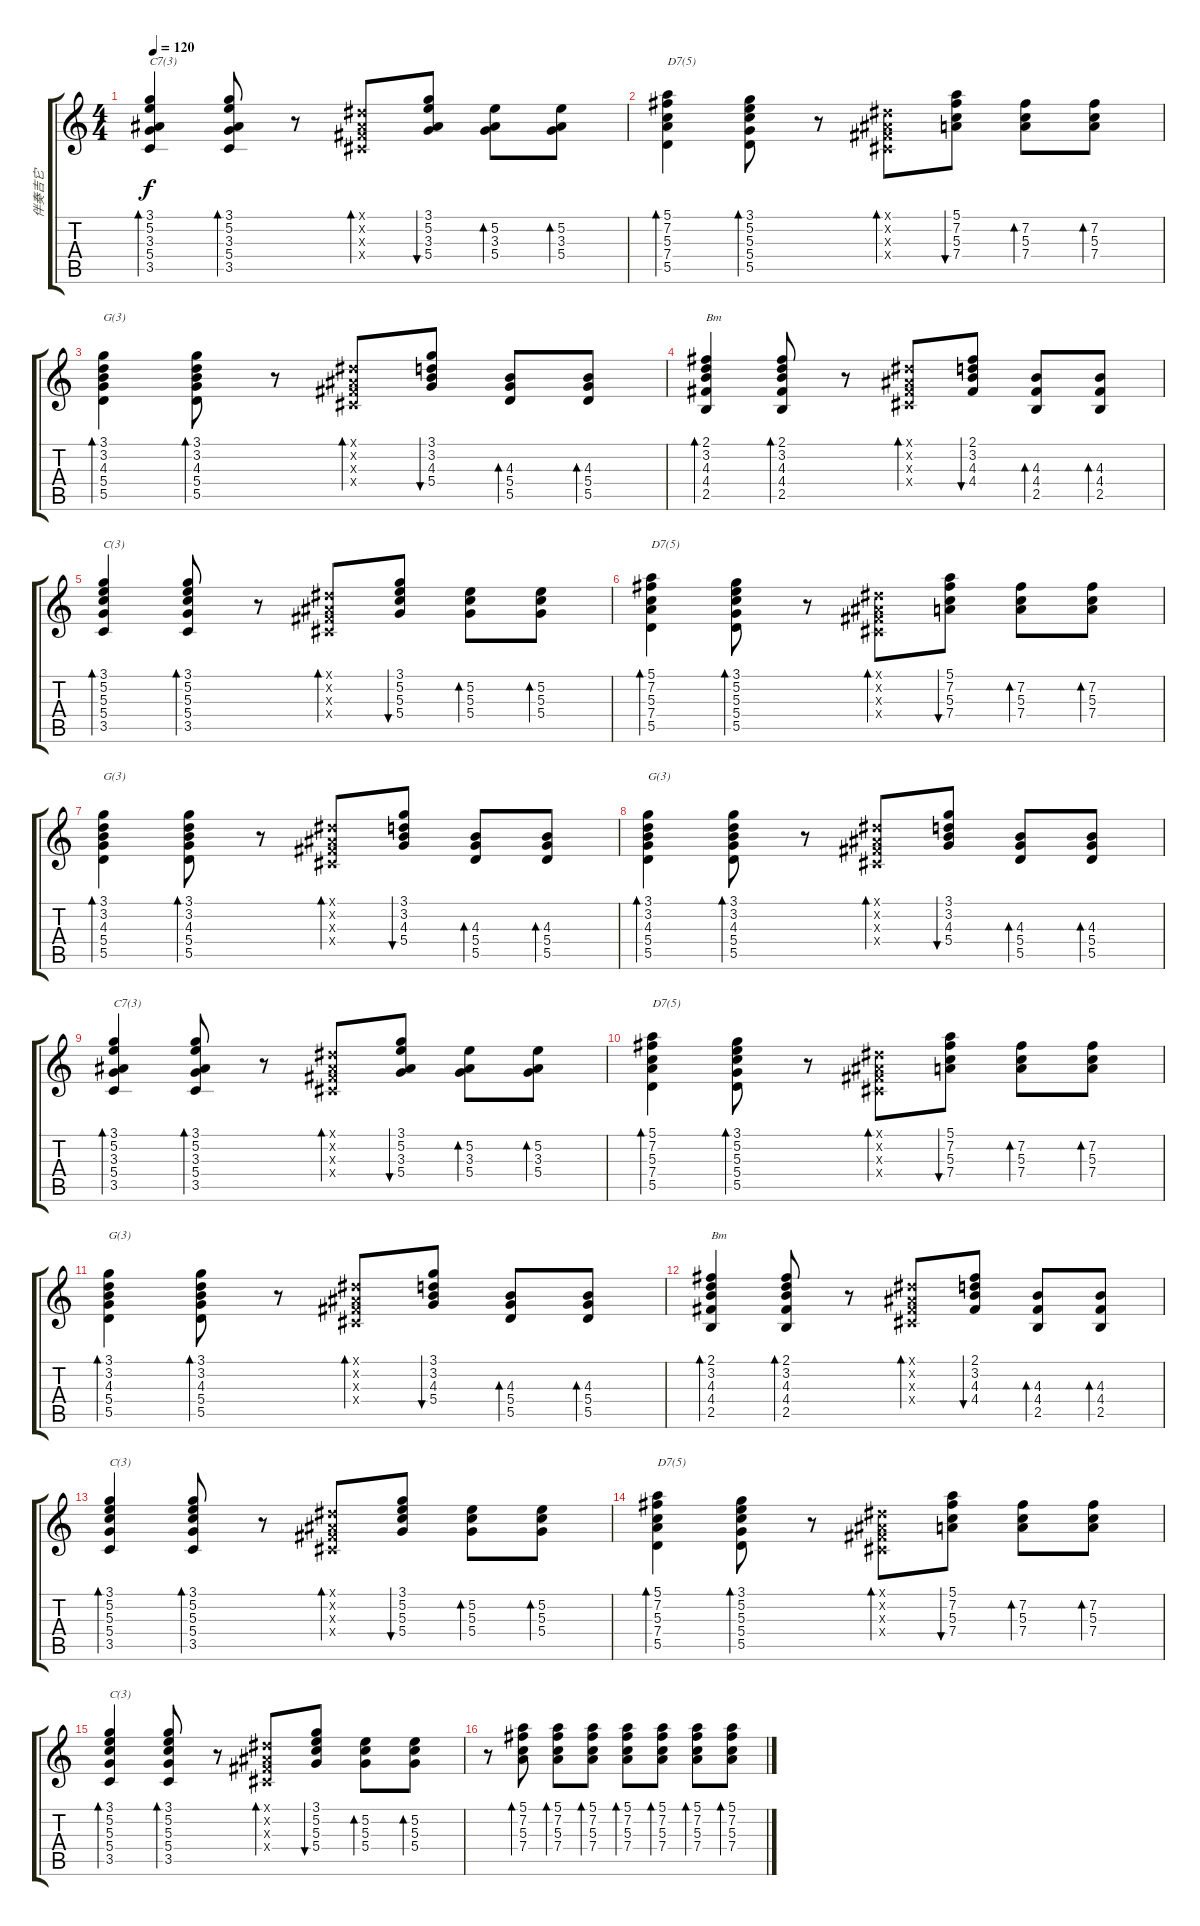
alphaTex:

\track ("伴奏吉它" "伴奏吉它") {instrument acousticguitarsteel}
\staff {score tabs}
\tuning (E4 B3 G3 D3 A2 E2) {hide}
\ts (4 4)
\tempo 120
\clef g2
\ks c
(3.1 5.2 3.3 5.4 3.5).4{bd 60 txt "C7(3)" dy f} (3.1 5.2 3.3 5.4 3.5).8{bd 60} r.8 (-1.1{x} -1.2{x} -1.3{x} -1.4{x}).8{bd 60} (3.1 5.2 3.3 5.4).8{bu 120} (5.2 3.3 5.4).8{bd 60} (5.2 3.3 5.4).8{bd 60} |
(5.1 7.2 5.3 7.4 5.5).4{bd 60 txt "D7(5)"} (3.1 5.2 5.3 5.4 5.5).8{bd 60} r.8 (-1.1{x} -1.2{x} -1.3{x} -1.4{x}).8{bd 60} (5.1 7.2 5.3 7.4).8{bu 120} (7.2 5.3 7.4).8{bd 60} (7.2 5.3 7.4).8{bd 60} |
(3.1 3.2 4.3 5.4 5.5).4{bd 60 txt "G(3)"} (3.1 3.2 4.3 5.4 5.5).8{bd 60} r.8 (-1.1{x} -1.2{x} -1.3{x} -1.4{x}).8{bd 60} (3.1 3.2 4.3 5.4).8{bu 120} (4.3 5.4 5.5).8{bd 60} (4.3 5.4 5.5).8{bd 60} |
(2.1 3.2 4.3 4.4 2.5).4{bd 60 txt "Bm"} (2.1 3.2 4.3 4.4 2.5).8{bd 60} r.8 (-1.1{x} -1.2{x} -1.3{x} -1.4{x}).8{bd 60} (2.1 3.2 4.3 4.4).8{bu 120} (4.3 4.4 2.5).8{bd 60} (4.3 4.4 2.5).8{bd 60} |
(3.1 5.2 5.3 5.4 3.5).4{bd 60 txt "C(3)"} (3.1 5.2 5.3 5.4 3.5).8{bd 60} r.8 (-1.1{x} -1.2{x} -1.3{x} -1.4{x}).8{bd 60} (3.1 5.2 5.3 5.4).8{bu 120} (5.2 5.3 5.4).8{bd 60} (5.2 5.3 5.4).8{bd 60} |
(5.1 7.2 5.3 7.4 5.5).4{bd 60 txt "D7(5)"} (3.1 5.2 5.3 5.4 5.5).8{bd 60} r.8 (-1.1{x} -1.2{x} -1.3{x} -1.4{x}).8{bd 60} (5.1 7.2 5.3 7.4).8{bu 120} (7.2 5.3 7.4).8{bd 60} (7.2 5.3 7.4).8{bd 60} |
(3.1 3.2 4.3 5.4 5.5).4{bd 60 txt "G(3)"} (3.1 3.2 4.3 5.4 5.5).8{bd 60} r.8 (-1.1{x} -1.2{x} -1.3{x} -1.4{x}).8{bd 60} (3.1 3.2 4.3 5.4).8{bu 120} (4.3 5.4 5.5).8{bd 60} (4.3 5.4 5.5).8{bd 60} |
(3.1 3.2 4.3 5.4 5.5).4{bd 60 txt "G(3)"} (3.1 3.2 4.3 5.4 5.5).8{bd 60} r.8 (-1.1{x} -1.2{x} -1.3{x} -1.4{x}).8{bd 60} (3.1 3.2 4.3 5.4).8{bu 120} (4.3 5.4 5.5).8{bd 60} (4.3 5.4 5.5).8{bd 60} |
(3.1 5.2 3.3 5.4 3.5).4{bd 60 txt "C7(3)"} (3.1 5.2 3.3 5.4 3.5).8{bd 60} r.8 (-1.1{x} -1.2{x} -1.3{x} -1.4{x}).8{bd 60} (3.1 5.2 3.3 5.4).8{bu 120} (5.2 3.3 5.4).8{bd 60} (5.2 3.3 5.4).8{bd 60} |
(5.1 7.2 5.3 7.4 5.5).4{bd 60 txt "D7(5)"} (3.1 5.2 5.3 5.4 5.5).8{bd 60} r.8 (-1.1{x} -1.2{x} -1.3{x} -1.4{x}).8{bd 60} (5.1 7.2 5.3 7.4).8{bu 120} (7.2 5.3 7.4).8{bd 60} (7.2 5.3 7.4).8{bd 60} |
(3.1 3.2 4.3 5.4 5.5).4{bd 60 txt "G(3)"} (3.1 3.2 4.3 5.4 5.5).8{bd 60} r.8 (-1.1{x} -1.2{x} -1.3{x} -1.4{x}).8{bd 60} (3.1 3.2 4.3 5.4).8{bu 120} (4.3 5.4 5.5).8{bd 60} (4.3 5.4 5.5).8{bd 60} |
(2.1 3.2 4.3 4.4 2.5).4{bd 60 txt "Bm"} (2.1 3.2 4.3 4.4 2.5).8{bd 60} r.8 (-1.1{x} -1.2{x} -1.3{x} -1.4{x}).8{bd 60} (2.1 3.2 4.3 4.4).8{bu 120} (4.3 4.4 2.5).8{bd 60} (4.3 4.4 2.5).8{bd 60} |
(3.1 5.2 5.3 5.4 3.5).4{bd 60 txt "C(3)"} (3.1 5.2 5.3 5.4 3.5).8{bd 60} r.8 (-1.1{x} -1.2{x} -1.3{x} -1.4{x}).8{bd 60} (3.1 5.2 5.3 5.4).8{bu 120} (5.2 5.3 5.4).8{bd 60} (5.2 5.3 5.4).8{bd 60} |
(5.1 7.2 5.3 7.4 5.5).4{bd 60 txt "D7(5)"} (3.1 5.2 5.3 5.4 5.5).8{bd 60} r.8 (-1.1{x} -1.2{x} -1.3{x} -1.4{x}).8{bd 60} (5.1 7.2 5.3 7.4).8{bu 120} (7.2 5.3 7.4).8{bd 60} (7.2 5.3 7.4).8{bd 60} |
(3.1 5.2 5.3 5.4 3.5).4{bd 60 txt "C(3)"} (3.1 5.2 5.3 5.4 3.5).8{bd 60} r.8 (-1.1{x} -1.2{x} -1.3{x} -1.4{x}).8{bd 60} (3.1 5.2 5.3 5.4).8{bu 120} (5.2 5.3 5.4).8{bd 60} (5.2 5.3 5.4).8{bd 60} |
r.8 (5.1 7.2 5.3 7.4).8{bd 60} (5.1 7.2 5.3 7.4).8{bd 60} (5.1 7.2 5.3 7.4).8{bd 60} (5.1 7.2 5.3 7.4).8{bd 60} (5.1 7.2 5.3 7.4).8{bd 60} (5.1 7.2 5.3 7.4).8{bd 60} (5.1 7.2 5.3 7.4).8{bd 60}
